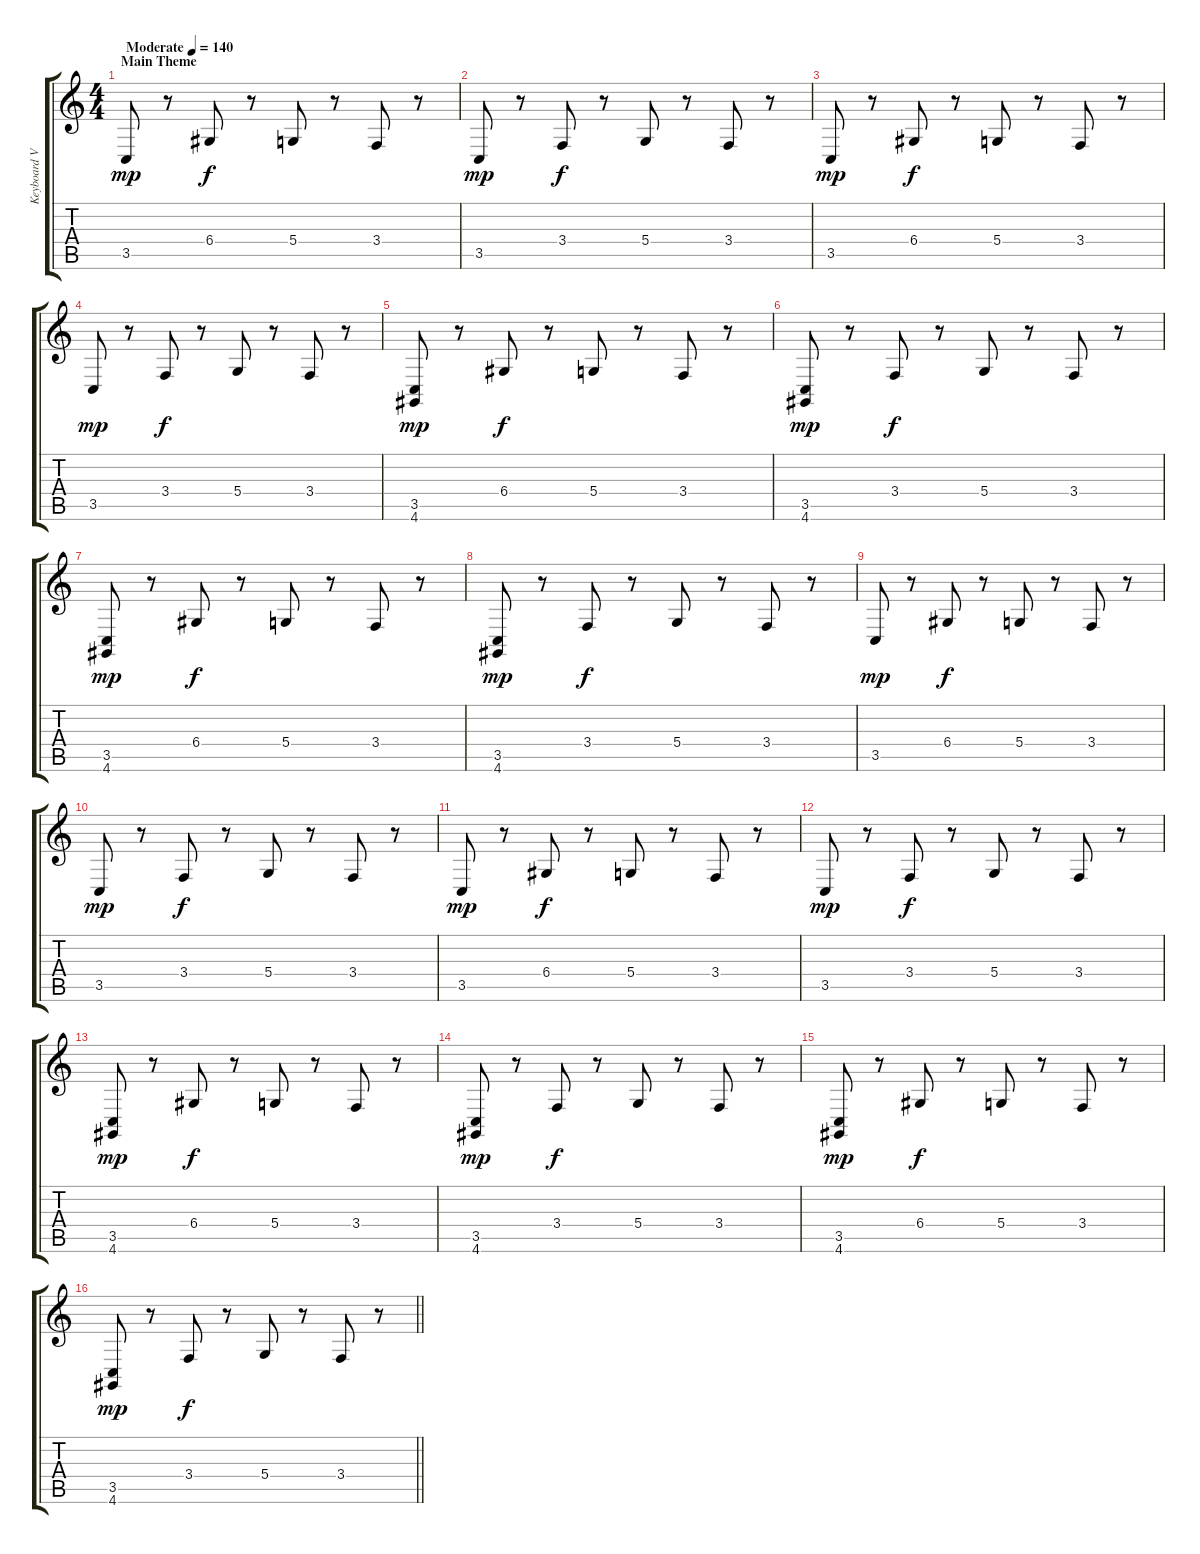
\track ("Keyboard V" "Keyboard V") {instrument stringensemble1}
\staff {score tabs}
\tuning (E4 B3 G3 D3 A2 E2) {hide}
\ts (4 4)
\section ("" "Main Theme")
\tempo (140 "Moderate")
\clef g2
\ks c
3.5.8{dy mp instrument stringensemble1} r.8 6.4.8{dy f} r.8 5.4.8 r.8 3.4.8 r.8 |
3.5.8{dy mp} r.8 3.4.8{dy f} r.8 5.4.8 r.8 3.4.8 r.8 |
3.5.8{dy mp} r.8 6.4.8{dy f} r.8 5.4.8 r.8 3.4.8 r.8 |
3.5.8{dy mp} r.8 3.4.8{dy f} r.8 5.4.8 r.8 3.4.8 r.8 |
(3.5 4.6).8{dy mp} r.8 6.4.8{dy f} r.8 5.4.8 r.8 3.4.8 r.8 |
(3.5 4.6).8{dy mp} r.8 3.4.8{dy f} r.8 5.4.8 r.8 3.4.8 r.8 |
(3.5 4.6).8{dy mp} r.8 6.4.8{dy f} r.8 5.4.8 r.8 3.4.8 r.8 |
(3.5 4.6).8{dy mp} r.8 3.4.8{dy f} r.8 5.4.8 r.8 3.4.8 r.8 |
3.5.8{dy mp} r.8 6.4.8{dy f} r.8 5.4.8 r.8 3.4.8 r.8 |
3.5.8{dy mp} r.8 3.4.8{dy f} r.8 5.4.8 r.8 3.4.8 r.8 |
3.5.8{dy mp} r.8 6.4.8{dy f} r.8 5.4.8 r.8 3.4.8 r.8 |
3.5.8{dy mp} r.8 3.4.8{dy f} r.8 5.4.8 r.8 3.4.8 r.8 |
(3.5 4.6).8{dy mp} r.8 6.4.8{dy f} r.8 5.4.8 r.8 3.4.8 r.8 |
(3.5 4.6).8{dy mp} r.8 3.4.8{dy f} r.8 5.4.8 r.8 3.4.8 r.8 |
(3.5 4.6).8{dy mp} r.8 6.4.8{dy f} r.8 5.4.8 r.8 3.4.8 r.8 |
\barLineRight lightlight
(3.5 4.6).8{dy mp} r.8 3.4.8{dy f} r.8 5.4.8 r.8 3.4.8 r.8
